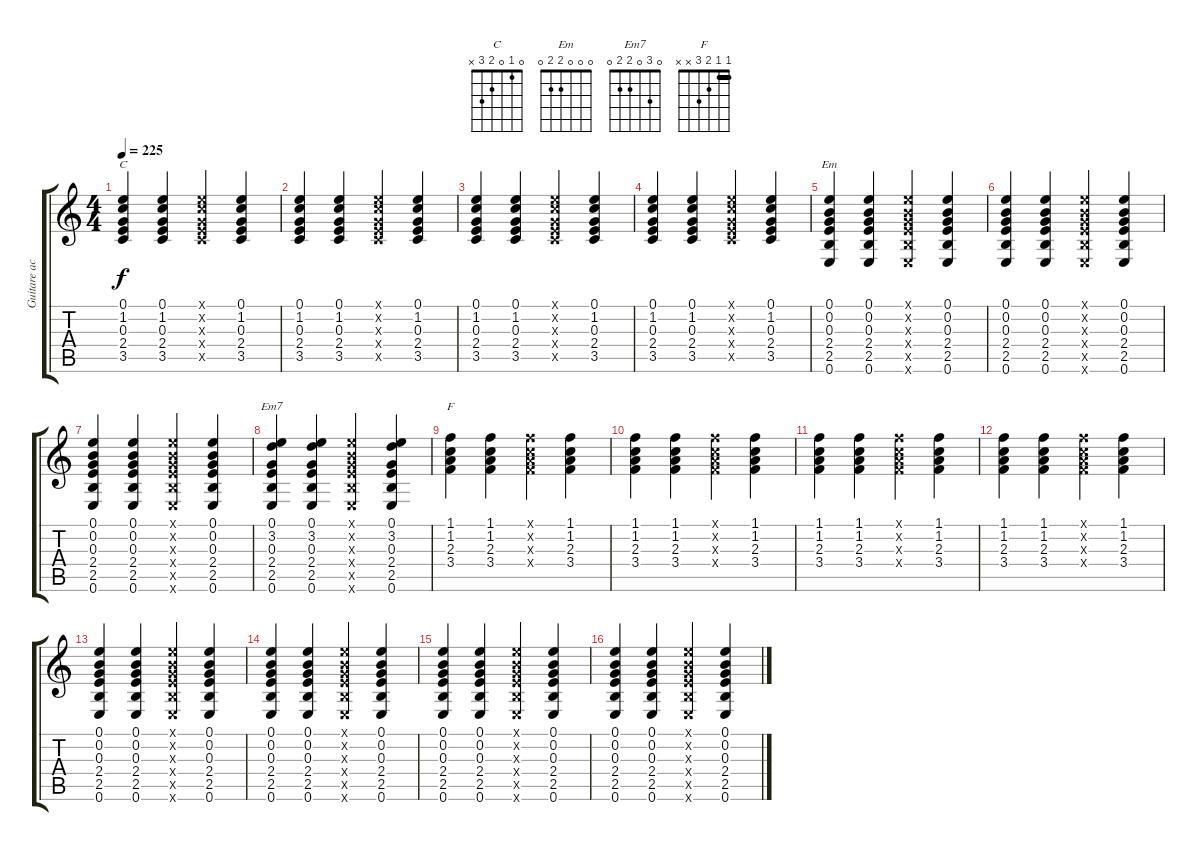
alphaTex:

\track ("Guitare acoustique" "Guitare ac") {instrument acousticguitarsteel}
\staff {score tabs}
\tuning (E4 B3 G3 D3 A2 E2) {hide}
\chord ("C" 0 1 0 2 3 x)
\chord ("Em" 0 0 0 2 2 0)
\chord ("Em7" 0 3 0 2 2 0)
\chord ("F" 1 1 2 3 x x) {barre 1}
\ts (4 4)
\tempo 225
\clef g2
\ks c
(0.1 1.2 0.3 2.4 3.5).4{ch "C" dy f} (0.1 1.2 0.3 2.4 3.5).4 (0.1{x} 1.2{x} 0.3{x} 2.4{x} 3.5{x}).4 (0.1 1.2 0.3 2.4 3.5).4 |
(0.1 1.2 0.3 2.4 3.5).4 (0.1 1.2 0.3 2.4 3.5).4 (0.1{x} 1.2{x} 0.3{x} 2.4{x} 3.5{x}).4 (0.1 1.2 0.3 2.4 3.5).4 |
(0.1 1.2 0.3 2.4 3.5).4 (0.1 1.2 0.3 2.4 3.5).4 (0.1{x} 1.2{x} 0.3{x} 2.4{x} 3.5{x}).4 (0.1 1.2 0.3 2.4 3.5).4 |
(0.1 1.2 0.3 2.4 3.5).4 (0.1 1.2 0.3 2.4 3.5).4 (0.1{x} 1.2{x} 0.3{x} 2.4{x} 3.5{x}).4 (0.1 1.2 0.3 2.4 3.5).4 |
(0.1 0.2 0.3 2.4 2.5 0.6).4{ch "Em"} (0.1 0.2 0.3 2.4 2.5 0.6).4 (0.1{x} 0.2{x} 0.3{x} 2.4{x} 2.5{x} 0.6{x}).4 (0.1 0.2 0.3 2.4 2.5 0.6).4 |
(0.1 0.2 0.3 2.4 2.5 0.6).4 (0.1 0.2 0.3 2.4 2.5 0.6).4 (0.1{x} 0.2{x} 0.3{x} 2.4{x} 2.5{x} 0.6{x}).4 (0.1 0.2 0.3 2.4 2.5 0.6).4 |
(0.1 0.2 0.3 2.4 2.5 0.6).4 (0.1 0.2 0.3 2.4 2.5 0.6).4 (0.1{x} 0.2{x} 0.3{x} 2.4{x} 2.5{x} 0.6{x}).4 (0.1 0.2 0.3 2.4 2.5 0.6).4 |
(0.1 3.2 0.3 2.4 2.5 0.6).4{ch "Em7"} (0.1 3.2 0.3 2.4 2.5 0.6).4 (0.1{x} 0.2{x} 0.3{x} 2.4{x} 2.5{x} 0.6{x}).4 (0.1 3.2 0.3 2.4 2.5 0.6).4 |
(1.1 1.2 2.3 3.4).4{ch "F"} (1.1 1.2 2.3 3.4).4 (1.1{x} 1.2{x} 2.3{x} 3.4{x}).4 (1.1 1.2 2.3 3.4).4 |
(1.1 1.2 2.3 3.4).4 (1.1 1.2 2.3 3.4).4 (1.1{x} 1.2{x} 2.3{x} 3.4{x}).4 (1.1 1.2 2.3 3.4).4 |
(1.1 1.2 2.3 3.4).4 (1.1 1.2 2.3 3.4).4 (1.1{x} 1.2{x} 2.3{x} 3.4{x}).4 (1.1 1.2 2.3 3.4).4 |
(1.1 1.2 2.3 3.4).4 (1.1 1.2 2.3 3.4).4 (1.1{x} 1.2{x} 2.3{x} 3.4{x}).4 (1.1 1.2 2.3 3.4).4 |
(0.1 0.2 0.3 2.4 2.5 0.6).4 (0.1 0.2 0.3 2.4 2.5 0.6).4 (0.1{x} 0.2{x} 0.3{x} 2.4{x} 2.5{x} 0.6{x}).4 (0.1 0.2 0.3 2.4 2.5 0.6).4 |
(0.1 0.2 0.3 2.4 2.5 0.6).4 (0.1 0.2 0.3 2.4 2.5 0.6).4 (0.1{x} 0.2{x} 0.3{x} 2.4{x} 2.5{x} 0.6{x}).4 (0.1 0.2 0.3 2.4 2.5 0.6).4 |
(0.1 0.2 0.3 2.4 2.5 0.6).4 (0.1 0.2 0.3 2.4 2.5 0.6).4 (0.1{x} 0.2{x} 0.3{x} 2.4{x} 2.5{x} 0.6{x}).4 (0.1 0.2 0.3 2.4 2.5 0.6).4 |
(0.1 0.2 0.3 2.4 2.5 0.6).4 (0.1 0.2 0.3 2.4 2.5 0.6).4 (0.1{x} 0.2{x} 0.3{x} 2.4{x} 2.5{x} 0.6{x}).4 (0.1 0.2 0.3 2.4 2.5 0.6).4
